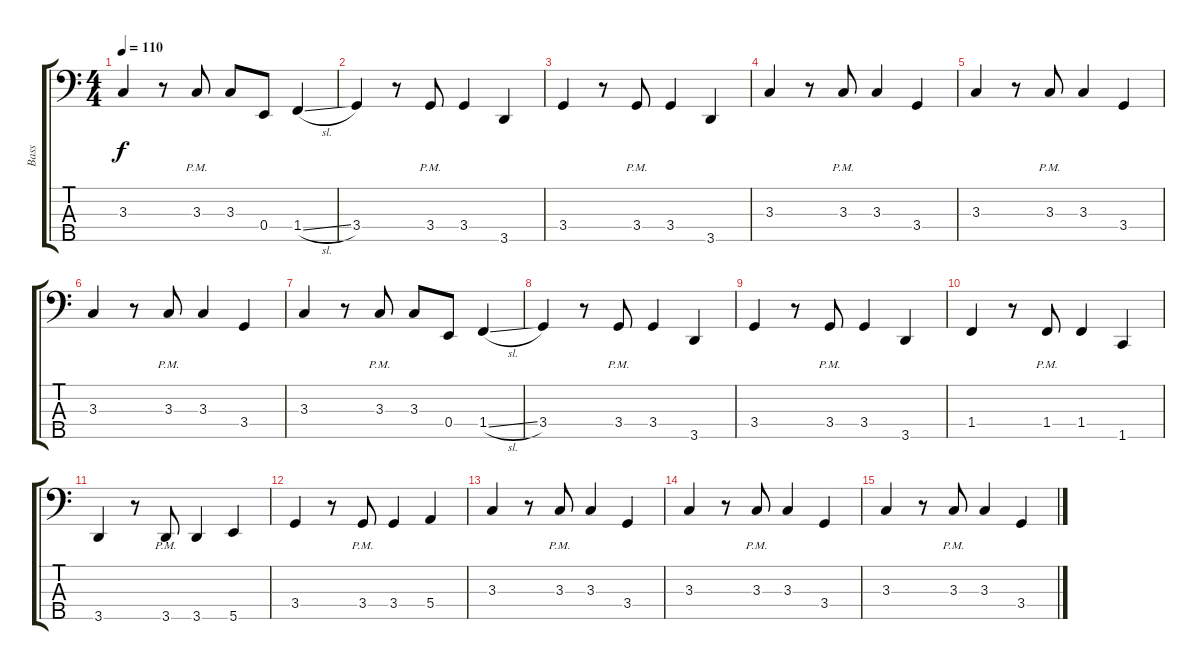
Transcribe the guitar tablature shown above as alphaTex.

\track ("Bass" "Bass") {instrument electricbassfinger}
\staff {score tabs}
\tuning (G2 D2 A1 E1 B0) {hide}
\ts (4 4)
\tempo 110
\clef f4
\ks c
3.3.4{dy f} r.8 3.3{pm}.8 3.3.8 0.4.8 1.4{sl}.4 |
3.4.4 r.8 3.4{pm}.8 3.4.4 3.5.4 |
3.4.4 r.8 3.4{pm}.8 3.4.4 3.5.4 |
3.3.4 r.8 3.3{pm}.8 3.3.4 3.4.4 |
3.3.4 r.8 3.3{pm}.8 3.3.4 3.4.4 |
3.3.4 r.8 3.3{pm}.8 3.3.4 3.4.4 |
3.3.4 r.8 3.3{pm}.8 3.3.8 0.4.8 1.4{sl}.4 |
3.4.4 r.8 3.4{pm}.8 3.4.4 3.5.4 |
3.4.4 r.8 3.4{pm}.8 3.4.4 3.5.4 |
1.4.4 r.8 1.4{pm}.8 1.4.4 1.5.4 |
3.5.4 r.8 3.5{pm}.8 3.5.4 5.5.4 |
3.4.4 r.8 3.4{pm}.8 3.4.4 5.4.4 |
3.3.4 r.8 3.3{pm}.8 3.3.4 3.4.4 |
3.3.4 r.8 3.3{pm}.8 3.3.4 3.4.4 |
3.3.4 r.8 3.3{pm}.8 3.3.4 3.4.4
